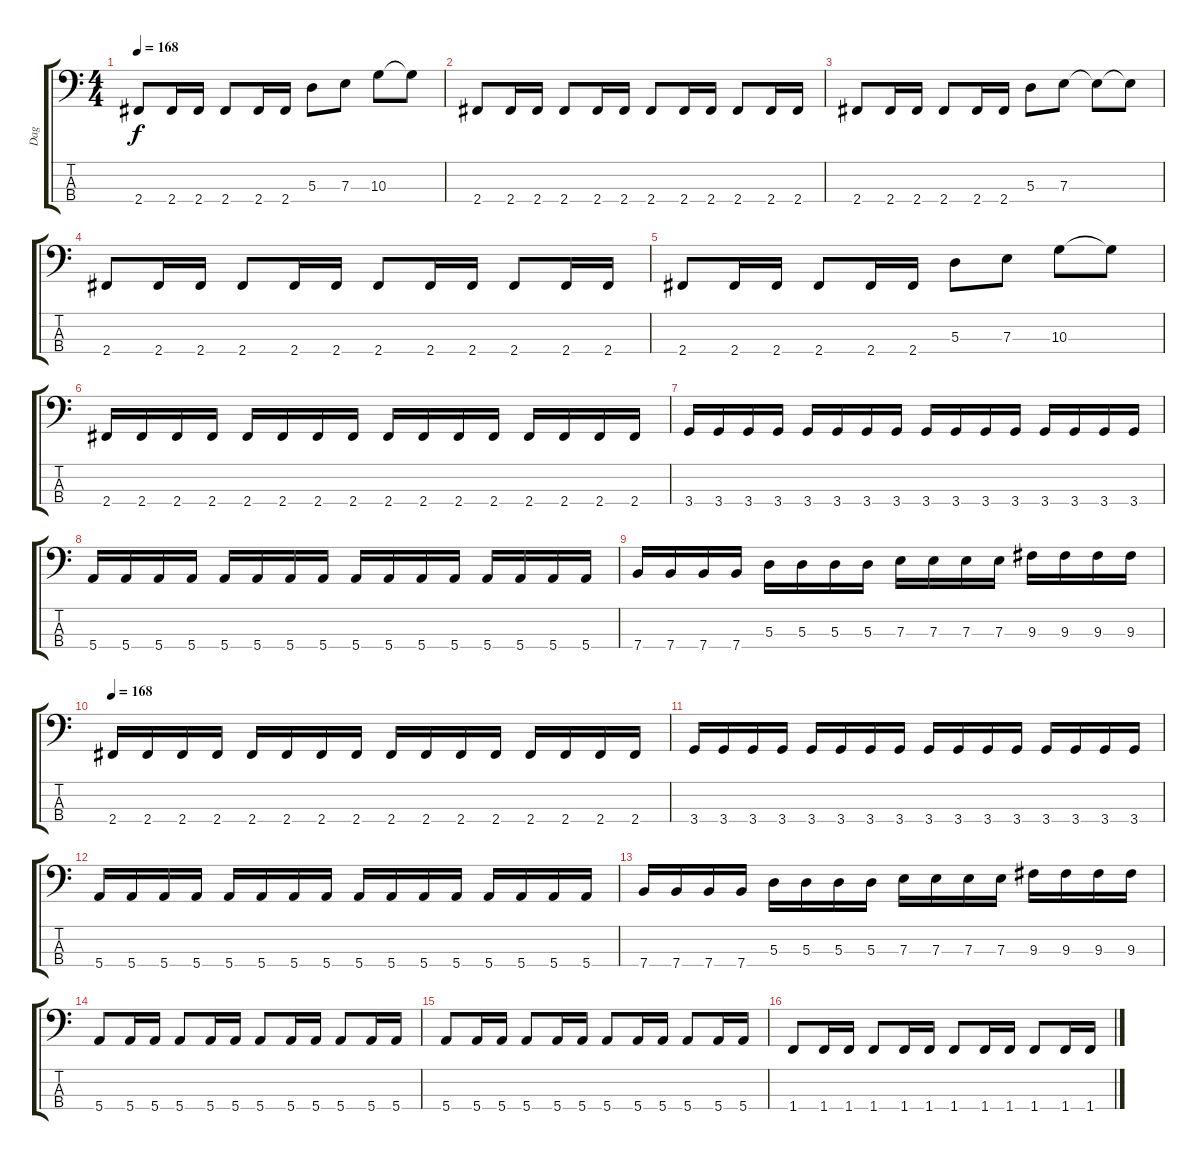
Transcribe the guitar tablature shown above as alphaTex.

\track ("Dag" "Dag") {instrument electricbasspick}
\staff {score tabs}
\tuning (G2 D2 A1 E1) {hide}
\ts (4 4)
\tempo 168
\clef f4
\ks c
2.4.8{dy f} 2.4.16 2.4.16 2.4.8 2.4.16 2.4.16 5.3.8 7.3.8 10.3.8 10.3{t}.8 |
2.4.8 2.4.16 2.4.16 2.4.8 2.4.16 2.4.16 2.4.8 2.4.16 2.4.16 2.4.8 2.4.16 2.4.16 |
2.4.8 2.4.16 2.4.16 2.4.8 2.4.16 2.4.16 5.3.8 7.3.8 7.3{t}.8 7.3{t}.8 |
2.4.8 2.4.16 2.4.16 2.4.8 2.4.16 2.4.16 2.4.8 2.4.16 2.4.16 2.4.8 2.4.16 2.4.16 |
2.4.8 2.4.16 2.4.16 2.4.8 2.4.16 2.4.16 5.3.8 7.3.8 10.3.8 10.3{t}.8 |
2.4.16 2.4.16 2.4.16 2.4.16 2.4.16 2.4.16 2.4.16 2.4.16 2.4.16 2.4.16 2.4.16 2.4.16 2.4.16 2.4.16 2.4.16 2.4.16 |
3.4.16 3.4.16 3.4.16 3.4.16 3.4.16 3.4.16 3.4.16 3.4.16 3.4.16 3.4.16 3.4.16 3.4.16 3.4.16 3.4.16 3.4.16 3.4.16 |
5.4.16 5.4.16 5.4.16 5.4.16 5.4.16 5.4.16 5.4.16 5.4.16 5.4.16 5.4.16 5.4.16 5.4.16 5.4.16 5.4.16 5.4.16 5.4.16 |
7.4.16 7.4.16 7.4.16 7.4.16 5.3.16 5.3.16 5.3.16 5.3.16 7.3.16 7.3.16 7.3.16 7.3.16 9.3.16 9.3.16 9.3.16 9.3.16 |
\tempo 168
2.4.16 2.4.16 2.4.16 2.4.16 2.4.16 2.4.16 2.4.16 2.4.16 2.4.16 2.4.16 2.4.16 2.4.16 2.4.16 2.4.16 2.4.16 2.4.16 |
3.4.16 3.4.16 3.4.16 3.4.16 3.4.16 3.4.16 3.4.16 3.4.16 3.4.16 3.4.16 3.4.16 3.4.16 3.4.16 3.4.16 3.4.16 3.4.16 |
5.4.16 5.4.16 5.4.16 5.4.16 5.4.16 5.4.16 5.4.16 5.4.16 5.4.16 5.4.16 5.4.16 5.4.16 5.4.16 5.4.16 5.4.16 5.4.16 |
7.4.16 7.4.16 7.4.16 7.4.16 5.3.16 5.3.16 5.3.16 5.3.16 7.3.16 7.3.16 7.3.16 7.3.16 9.3.16 9.3.16 9.3.16 9.3.16 |
5.4.8 5.4.16 5.4.16 5.4.8 5.4.16 5.4.16 5.4.8 5.4.16 5.4.16 5.4.8 5.4.16 5.4.16 |
5.4.8 5.4.16 5.4.16 5.4.8 5.4.16 5.4.16 5.4.8 5.4.16 5.4.16 5.4.8 5.4.16 5.4.16 |
1.4.8 1.4.16 1.4.16 1.4.8 1.4.16 1.4.16 1.4.8 1.4.16 1.4.16 1.4.8 1.4.16 1.4.16
